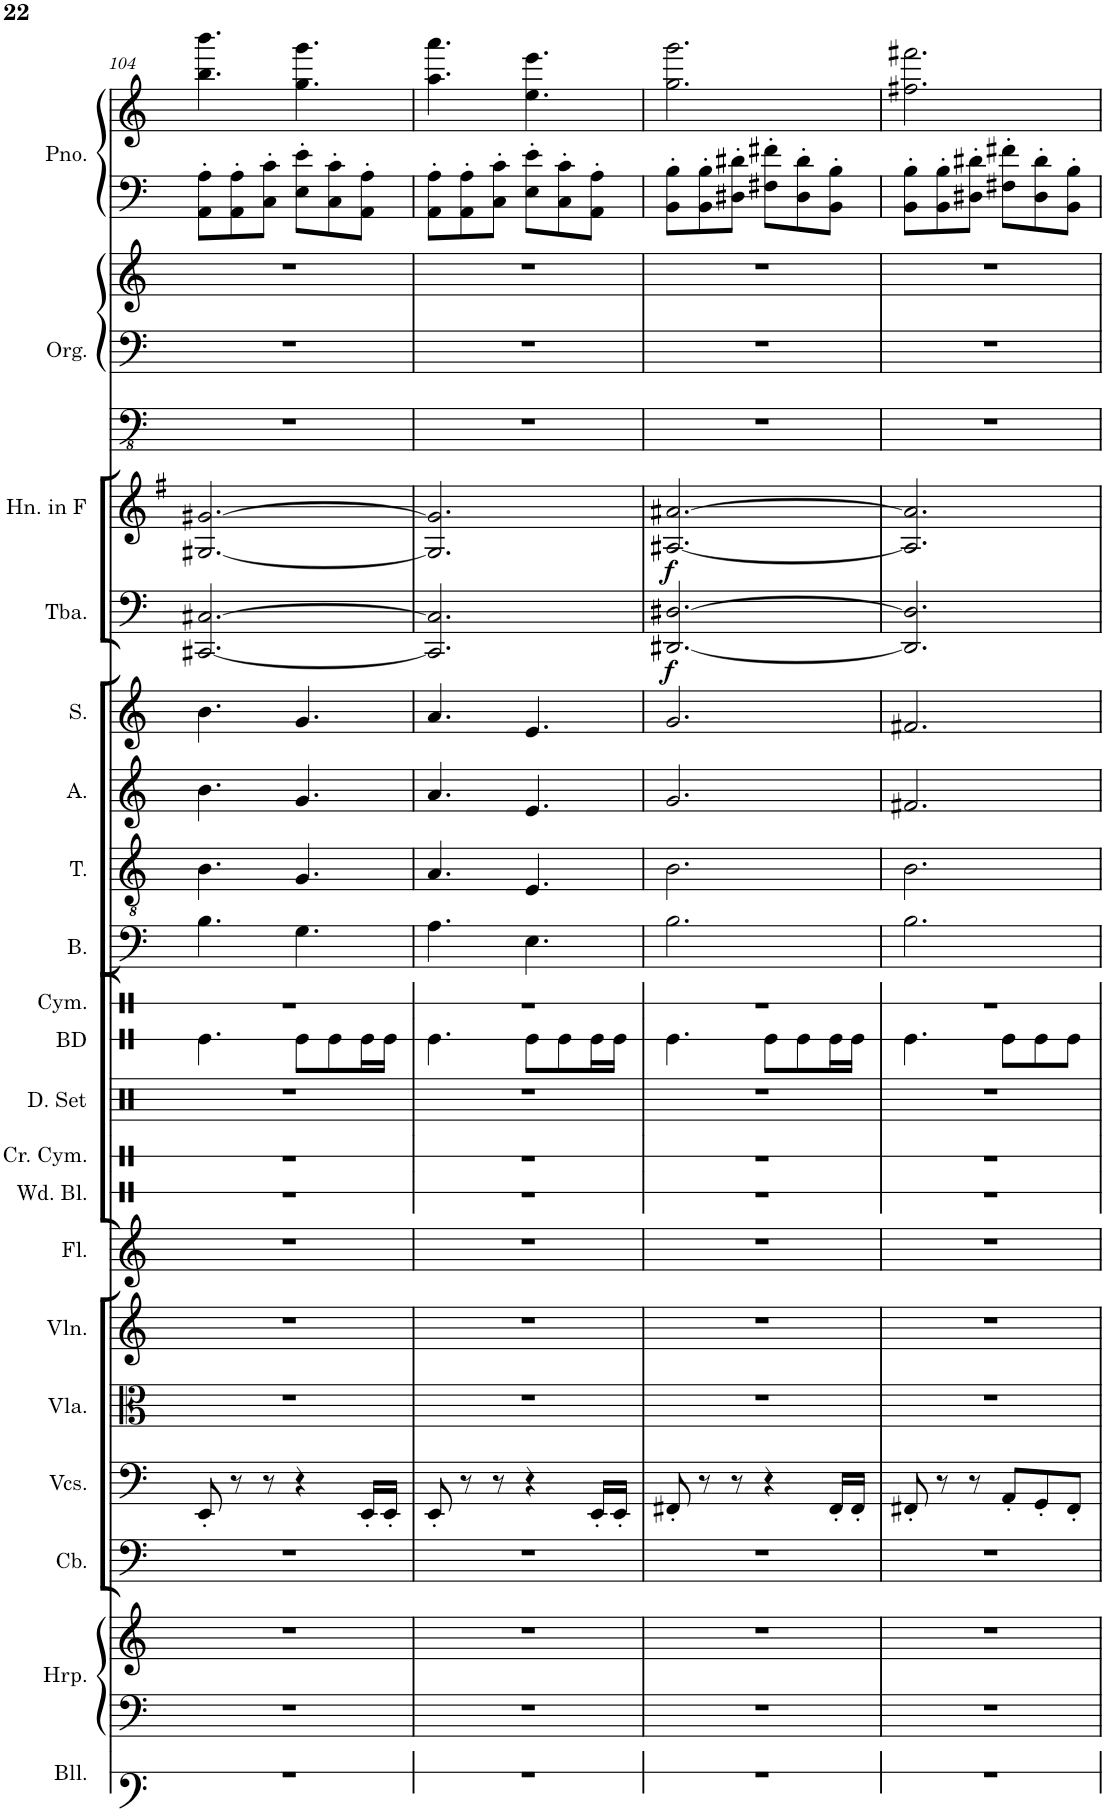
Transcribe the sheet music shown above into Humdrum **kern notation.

**kern	**kern	**kern	**kern	**kern	**kern	**kern	**kern	**kern	**kern	**kern	**kern	**kern	**kern	**kern	**kern	**dynam	**kern	**dynam	**kern	**kern	**kern	**kern	**kern
*part18	*part17	*part17	*part16	*part15	*part14	*part13	*part12	*part11	*part10	*part9	*part8	*part7	*part6	*part5	*part4	*part4	*part3	*part3	*part2	*part2	*part2	*part1	*part1
*staff22	*staff21	*staff20	*staff19	*staff18	*staff17	*staff16	*staff15	*staff14	*staff13	*staff12	*staff11	*staff10	*staff9	*staff8	*staff7	*staff7	*staff6	*staff6	*staff5	*staff4	*staff3	*staff2	*staff1
*I"Bells	*I"Harp	*	*I"Contrabass	*I"Violoncellos	*I"Viola	*I"Violin	*I"Flute	*I"Crash Cymbal	*I"Drumset	*I"Cymbal	*I"Bass	*I"Tenor	*I"Alto	*I"Soprano	*I"Tuba	*	*I"Horn in F	*	*I"Pipe Organ	*	*	*I"Piano	*
*I'Bll.	*I'Hrp.	*	*I'Cb.	*I'Vcs.	*I'Vla.	*I'Vln.	*I'Fl.	*I'Cr. Cym.	*I'D. Set	*I'Cym.	*I'B.	*I'T.	*I'A.	*I'S.	*I'Tba.	*	*I'Hn. in F	*	*I'Org.	*	*	*I'Pno.	*
!!LO:PB:g=z
*clefF4	*clefF4	*clefG2	*clefF4	*clefF4	*clefC3	*clefG2	*clefG2	*clefX	*clefX	*clefX	*clefF4	*clefGv2	*clefG2	*clefG2	*clefF4	*	*clefG2	*	*clefFv4	*clefF4	*clefG2	*clefF4	*clefG2
*	*	*	*Trd7c12	*	*	*	*	*	*	*	*	*	*	*	*	*	*Trd4c7	*	*	*	*	*	*
*k[]	*k[]	*k[]	*k[]	*k[]	*k[]	*k[]	*k[]	*k[]	*k[]	*k[]	*k[]	*k[]	*k[]	*k[]	*k[]	*	*k[f#]	*	*k[]	*k[]	*k[]	*k[]	*k[]
*M6/8	*M6/8	*M6/8	*M6/8	*M6/8	*M6/8	*M6/8	*M6/8	*M6/8	*M6/8	*M6/8	*M6/8	*M6/8	*M6/8	*M6/8	*M6/8	*	*M6/8	*	*M6/8	*M6/8	*M6/8	*M6/8	*M6/8
=104	=104	=104	=104	=104	=104	=104	=104	=104	=104	=104	=104	=104	=104	=104	=104	=104	=104	=104	=104	=104	=104	=104	=104
2.r	2.r	2.r	2.r	8EE'/	2.r	2.r	2.r	2.r	2.r	2.r	4.B\	4.B\	4.b\	4.b\	[2.CC#X/ [2.C#X/	.	[2.G#X/ [2.g#X/	.	2.r	2.r	2.r	8AA\' 8A\'L	4.bb\ 4.bbb\
.	.	.	.	8r	.	.	.	.	.	.	.	.	.	.	.	.	.	.	.	.	.	8AA\' 8A\'	.
.	.	.	.	8r	.	.	.	.	.	.	.	.	.	.	.	.	.	.	.	.	.	8C\' 8c\'J	.
.	.	.	.	4r	.	.	.	.	.	.	4.G\	4.G/	4.g/	4.g/	.	.	.	.	.	.	.	8E\' 8e\'L	4.gg\ 4.ggg\
.	.	.	.	.	.	.	.	.	.	.	.	.	.	.	.	.	.	.	.	.	.	8C\' 8c\'	.
.	.	.	.	16EE'/LL	.	.	.	.	.	.	.	.	.	.	.	.	.	.	.	.	.	8AA\' 8A\'J	.
.	.	.	.	16EE'/JJ	.	.	.	.	.	.	.	.	.	.	.	.	.	.	.	.	.	.	.
=105	=105	=105	=105	=105	=105	=105	=105	=105	=105	=105	=105	=105	=105	=105	=105	=105	=105	=105	=105	=105	=105	=105	=105
2.r	2.r	2.r	2.r	8EE'/	2.r	2.r	2.r	2.r	2.r	2.r	4.A\	4.A/	4.a/	4.a/	2.CC#/] 2.C#/]	.	2.G#/] 2.g#/]	.	2.r	2.r	2.r	8AA\' 8A\'L	4.aa\ 4.aaa\
.	.	.	.	8r	.	.	.	.	.	.	.	.	.	.	.	.	.	.	.	.	.	8AA\' 8A\'	.
.	.	.	.	8r	.	.	.	.	.	.	.	.	.	.	.	.	.	.	.	.	.	8C\' 8c\'J	.
.	.	.	.	4r	.	.	.	.	.	.	4.E\	4.E/	4.e/	4.e/	.	.	.	.	.	.	.	8E\' 8e\'L	4.ee\ 4.eee\
.	.	.	.	.	.	.	.	.	.	.	.	.	.	.	.	.	.	.	.	.	.	8C\' 8c\'	.
.	.	.	.	16EE'/LL	.	.	.	.	.	.	.	.	.	.	.	.	.	.	.	.	.	8AA\' 8A\'J	.
.	.	.	.	16EE'/JJ	.	.	.	.	.	.	.	.	.	.	.	.	.	.	.	.	.	.	.
=106	=106	=106	=106	=106	=106	=106	=106	=106	=106	=106	=106	=106	=106	=106	=106	=106	=106	=106	=106	=106	=106	=106	=106
!	!	!	!	!	!	!	!	!	!	!	!	!	!	!	!	!LO:DY:b	!	!LO:DY:b	!	!	!	!	!
2.r	2.r	2.r	2.r	8FF#X'/	2.r	2.r	2.r	2.r	2.r	2.r	2.B\	2.B\	2.g/	2.g/	[2.DD#X/ [2.D#X/	f	[2.A#X/ [2.a#X/	f	2.r	2.r	2.r	8BB\' 8B\'L	2.gg\ 2.ggg\
.	.	.	.	8r	.	.	.	.	.	.	.	.	.	.	.	.	.	.	.	.	.	8BB\' 8B\'	.
.	.	.	.	8r	.	.	.	.	.	.	.	.	.	.	.	.	.	.	.	.	.	8D#X\' 8d#X\'J	.
.	.	.	.	4r	.	.	.	.	.	.	.	.	.	.	.	.	.	.	.	.	.	8F#X\' 8f#X\'L	.
.	.	.	.	.	.	.	.	.	.	.	.	.	.	.	.	.	.	.	.	.	.	8D#\' 8d#\'	.
.	.	.	.	16FF#'/LL	.	.	.	.	.	.	.	.	.	.	.	.	.	.	.	.	.	8BB\' 8B\'J	.
.	.	.	.	16FF#'/JJ	.	.	.	.	.	.	.	.	.	.	.	.	.	.	.	.	.	.	.
=107	=107	=107	=107	=107	=107	=107	=107	=107	=107	=107	=107	=107	=107	=107	=107	=107	=107	=107	=107	=107	=107	=107	=107
2.r	2.r	2.r	2.r	8FF#X'/	2.r	2.r	2.r	2.r	2.r	2.r	2.B\	2.B\	2.f#X/	2.f#X/	2.DD#/] 2.D#/]	.	2.A#/] 2.a#/]	.	2.r	2.r	2.r	8BB\' 8B\'L	2.ff#X\ 2.fff#X\
.	.	.	.	8r	.	.	.	.	.	.	.	.	.	.	.	.	.	.	.	.	.	8BB\' 8B\'	.
.	.	.	.	8r	.	.	.	.	.	.	.	.	.	.	.	.	.	.	.	.	.	8D#X\' 8d#X\'J	.
.	.	.	.	8AA'/L	.	.	.	.	.	.	.	.	.	.	.	.	.	.	.	.	.	8F#X\' 8f#X\'L	.
.	.	.	.	8GG'/	.	.	.	.	.	.	.	.	.	.	.	.	.	.	.	.	.	8D#\' 8d#\'	.
.	.	.	.	8FF#'/J	.	.	.	.	.	.	.	.	.	.	.	.	.	.	.	.	.	8BB\' 8B\'J	.
=	=	=	=	=	=	=	=	=	=	=	=	=	=	=	=	=	=	=	=	=	=	=	=
*-	*-	*-	*-	*-	*-	*-	*-	*-	*-	*-	*-	*-	*-	*-	*-	*-	*-	*-	*-	*-	*-	*-	*-
